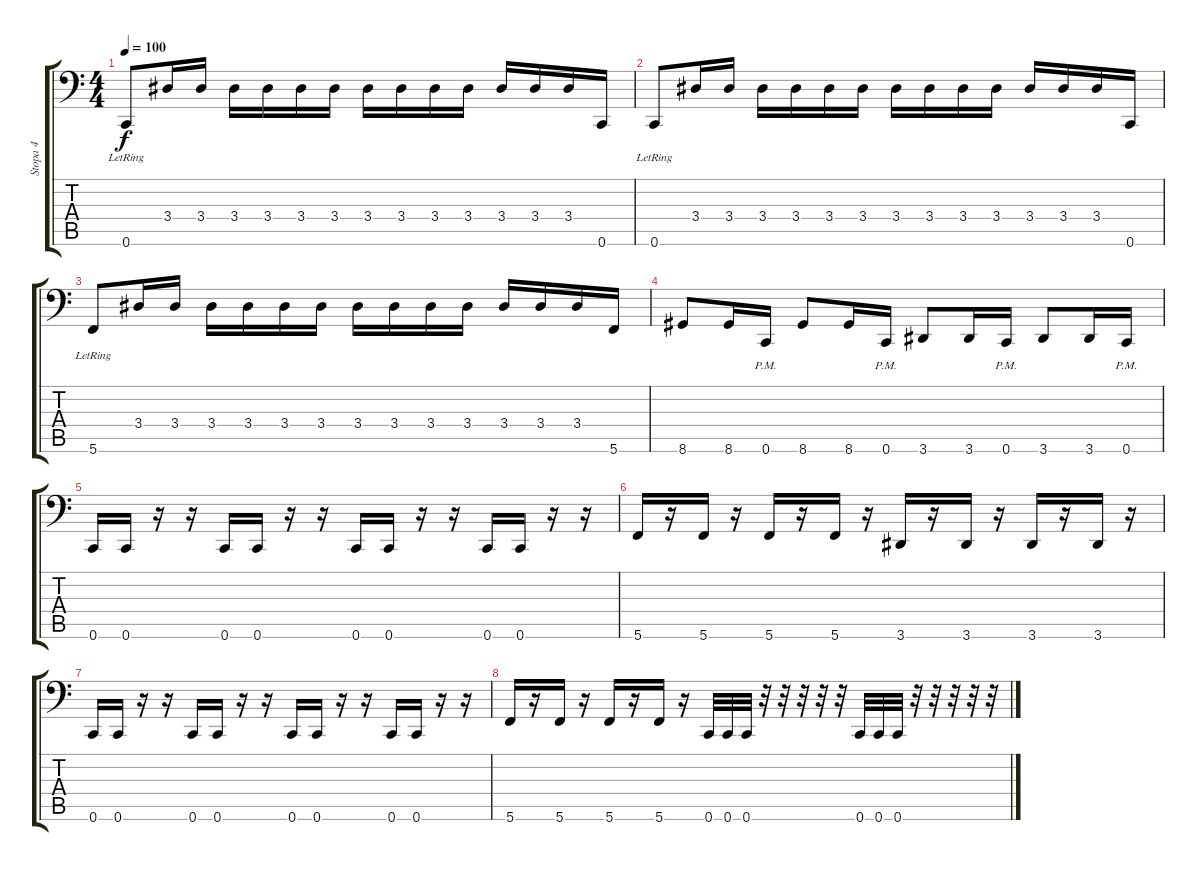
\track ("Stopa 4" "Stopa 4") {instrument electricbasspick}
\staff {score tabs}
\tuning (D3 A2 F2 C2 G1 C1) {hide}
\ts (4 4)
\tempo 100
\clef f4
\ks c
0.6{lr}.8{dy f} 3.4.16 3.4.16 3.4.16 3.4.16 3.4.16 3.4.16 3.4.16 3.4.16 3.4.16 3.4.16 3.4.16 3.4.16 3.4.16 0.6.16 |
0.6{lr}.8 3.4.16 3.4.16 3.4.16 3.4.16 3.4.16 3.4.16 3.4.16 3.4.16 3.4.16 3.4.16 3.4.16 3.4.16 3.4.16 0.6.16 |
5.6{lr}.8 3.4.16 3.4.16 3.4.16 3.4.16 3.4.16 3.4.16 3.4.16 3.4.16 3.4.16 3.4.16 3.4.16 3.4.16 3.4.16 5.6.16 |
8.6.8 8.6.16 0.6{pm}.16 8.6.8 8.6.16 0.6{pm}.16 3.6.8 3.6.16 0.6{pm}.16 3.6.8 3.6.16 0.6{pm}.16 |
0.6.16 0.6.16 r.16 r.16 0.6.16 0.6.16 r.16 r.16 0.6.16 0.6.16 r.16 r.16 0.6.16 0.6.16 r.16 r.16 |
5.6.16 r.16 5.6.16 r.16 5.6.16 r.16 5.6.16 r.16 3.6.16 r.16 3.6.16 r.16 3.6.16 r.16 3.6.16 r.16 |
0.6.16 0.6.16 r.16 r.16 0.6.16 0.6.16 r.16 r.16 0.6.16 0.6.16 r.16 r.16 0.6.16 0.6.16 r.16 r.16 |
5.6.16 r.16 5.6.16 r.16 5.6.16 r.16 5.6.16 r.16 0.6.32 0.6.32 0.6.32 r.32 r.32 r.32 r.32 r.32 0.6.32 0.6.32 0.6.32 r.32 r.32 r.32 r.32 r.32
